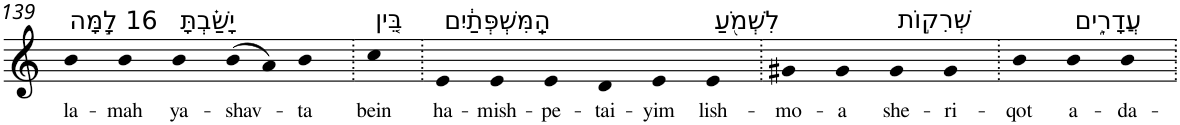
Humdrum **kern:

**kern	**text
*part1	*part1
*staff1	*staff1
*I"Piano	*
*I'Pno	*
!!LO:PB:g=z
*clefG2	*
*k[]	*
=139	=139
!LO:TX:a:t=16 לָ֣מָּה	!
!	!LO:LY:b
4b	la-
!	!LO:LY:b
4b	-mah
!LO:TX:a:t=יָשַׁ֗בְתָּ	!
!	!LO:LY:b
4b	ya-
!	!LO:LY:b
(>8b	-shav-
8a)	.
!	!LO:LY:b
4b	-ta
=140.	=140.
!LO:TX:a:t=בֵּ֚ין	!
!	!LO:LY:b
4cc	bein
=141.	=141.
!LO:TX:a:t=הַֽמִּשְׁפְּתַ֔יִם	!
!	!LO:LY:b
4e	ha-
!	!LO:LY:b
4e	-mish-
!	!LO:LY:b
4e	-pe-
!	!LO:LY:b
4d	-tai-
!	!LO:LY:b
4e	-yim
!LO:TX:a:t=לִשְׁמֹ֖עַ	!
!	!LO:LY:b
4e	lish-
=142.	=142.
!	!LO:LY:b
4g#X	-mo-
!	!LO:LY:b
4g#	-a
!LO:TX:a:t=שְׁרִק֣וֹת	!
!	!LO:LY:b
4g#	she-
!	!LO:LY:b
4g#	-ri-
=143.	=143.
!	!LO:LY:b
4b	-qot
!LO:TX:a:t=עֲדָרִ֑ים	!
!	!LO:LY:b
4b	a-
!	!LO:LY:b
4b	-da-
=.	=.
*-	*-
